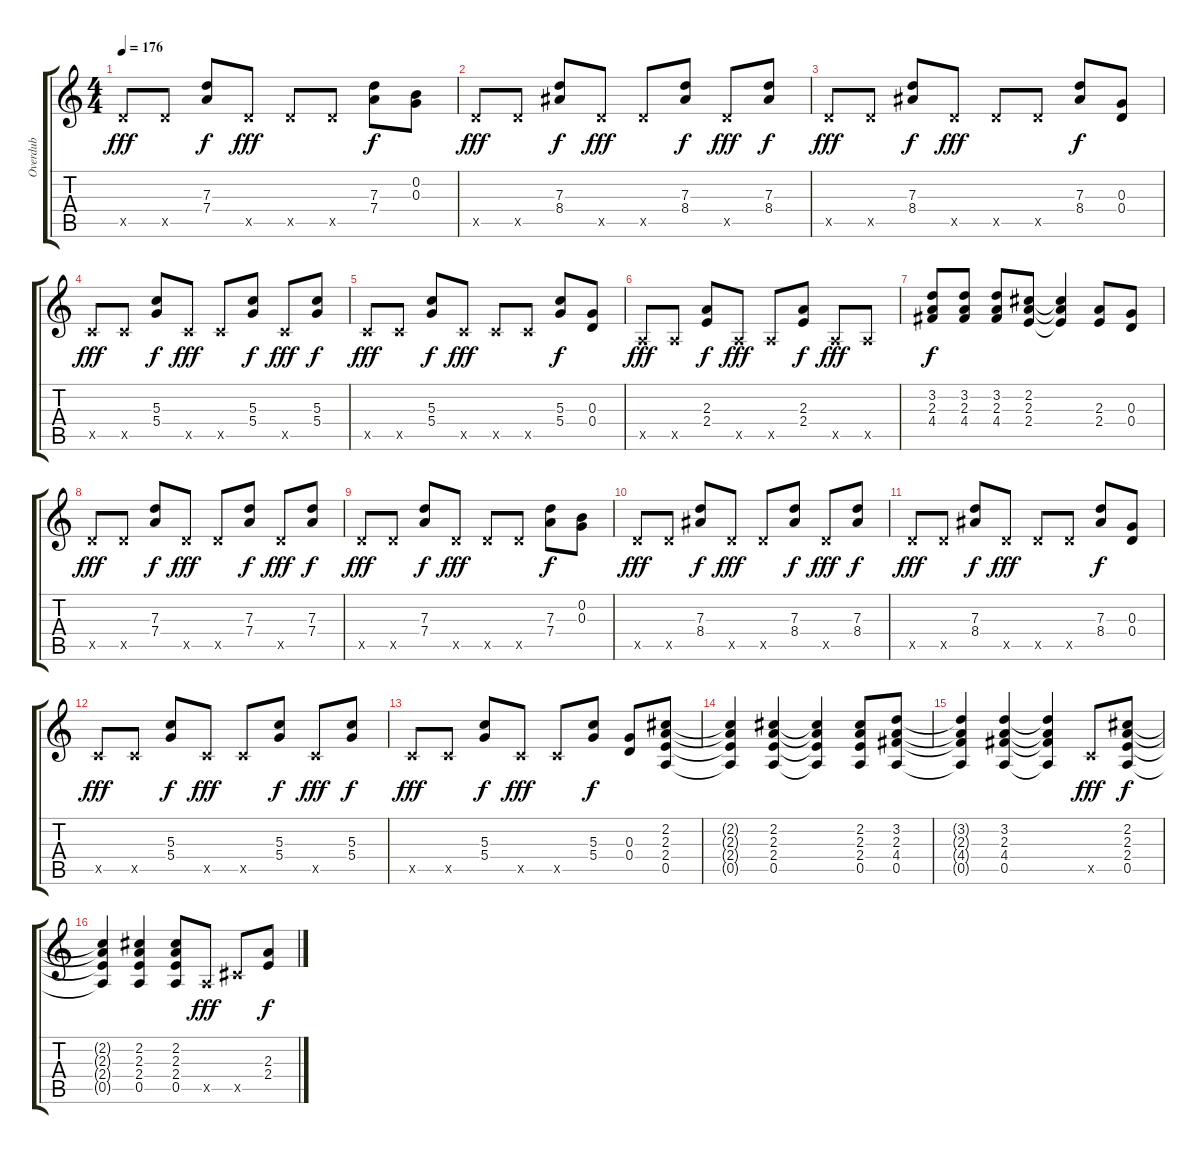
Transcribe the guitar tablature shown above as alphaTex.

\track ("Overdub" "Overdub") {instrument fretlessbass}
\staff {score tabs}
\tuning (E4 B3 G3 D3 A2 E2) {hide}
\ts (4 4)
\tempo 176
\clef g2
\ks c
5.5{x}.8{dy fff} 5.5{x}.8 (7.3 7.4).8{dy f} 5.5{x}.8{dy fff} 5.5{x}.8 5.5{x}.8 (7.3 7.4).8{dy f} (0.2 0.3).8 |
5.5{x}.8{dy fff} 5.5{x}.8 (7.3 8.4).8{dy f} 5.5{x}.8{dy fff} 5.5{x}.8 (7.3 8.4).8{dy f} 5.5{x}.8{dy fff} (7.3 8.4).8{dy f} |
5.5{x}.8{dy fff} 5.5{x}.8 (7.3 8.4).8{dy f} 5.5{x}.8{dy fff} 5.5{x}.8 5.5{x}.8 (7.3 8.4).8{dy f} (0.3 0.4).8 |
3.5{x}.8{dy fff} 3.5{x}.8 (5.3 5.4).8{dy f} 3.5{x}.8{dy fff} 3.5{x}.8 (5.3 5.4).8{dy f} 3.5{x}.8{dy fff} (5.3 5.4).8{dy f} |
3.5{x}.8{dy fff} 3.5{x}.8 (5.3 5.4).8{dy f} 3.5{x}.8{dy fff} 3.5{x}.8 3.5{x}.8 (5.3 5.4).8{dy f} (0.3 0.4).8 |
0.5{x}.8{dy fff} 0.5{x}.8 (2.3 2.4).8{dy f} 0.5{x}.8{dy fff} 0.5{x}.8 (2.3 2.4).8{dy f} 0.5{x}.8{dy fff} 0.5{x}.8 |
(3.2 2.3 4.4).8{dy f} (3.2 2.3 4.4).8 (3.2 2.3 4.4).8 (2.2 2.3 2.4).8 (2.2{t} 2.3{t} 2.4{t}).4 (2.3 2.4).8 (0.3 0.4).8 |
5.5{x}.8{dy fff} 5.5{x}.8 (7.3 7.4).8{dy f} 5.5{x}.8{dy fff} 5.5{x}.8 (7.3 7.4).8{dy f} 5.5{x}.8{dy fff} (7.3 7.4).8{dy f} |
5.5{x}.8{dy fff} 5.5{x}.8 (7.3 7.4).8{dy f} 5.5{x}.8{dy fff} 5.5{x}.8 5.5{x}.8 (7.3 7.4).8{dy f} (0.2 0.3).8 |
5.5{x}.8{dy fff} 5.5{x}.8 (7.3 8.4).8{dy f} 5.5{x}.8{dy fff} 5.5{x}.8 (7.3 8.4).8{dy f} 5.5{x}.8{dy fff} (7.3 8.4).8{dy f} |
5.5{x}.8{dy fff} 5.5{x}.8 (7.3 8.4).8{dy f} 5.5{x}.8{dy fff} 5.5{x}.8 5.5{x}.8 (7.3 8.4).8{dy f} (0.3 0.4).8 |
3.5{x}.8{dy fff} 3.5{x}.8 (5.3 5.4).8{dy f} 3.5{x}.8{dy fff} 3.5{x}.8 (5.3 5.4).8{dy f} 3.5{x}.8{dy fff} (5.3 5.4).8{dy f} |
3.5{x}.8{dy fff} 3.5{x}.8 (5.3 5.4).8{dy f} 3.5{x}.8{dy fff} 3.5{x}.8 (5.3 5.4).8{dy f} (0.3 0.4).8 (2.2 2.3 2.4 0.5).8 |
(2.2{t} 2.3{t} 2.4{t} 0.5{t}).4 (2.2 2.3 2.4 0.5).4 (2.2{t} 2.3{t} 2.4{t} 0.5{t}).4 (2.2 2.3 2.4 0.5).8 (3.2 2.3 4.4 0.5).8 |
(3.2{t} 2.3{t} 4.4{t} 0.5{t}).4 (3.2 2.3 4.4 0.5).4 (3.2{t} 2.3{t} 4.4{t} 0.5{t}).4 3.5{x}.8{dy fff} (2.2 2.3 2.4 0.5).8{dy f} |
(2.2{t} 2.3{t} 2.4{t} 0.5{t}).4 (2.2 2.3 2.4 0.5).4 (2.2 2.3 2.4 0.5).8 0.5{x}.8{dy fff} 4.5{x}.8 (2.3 2.4).8{dy f}
